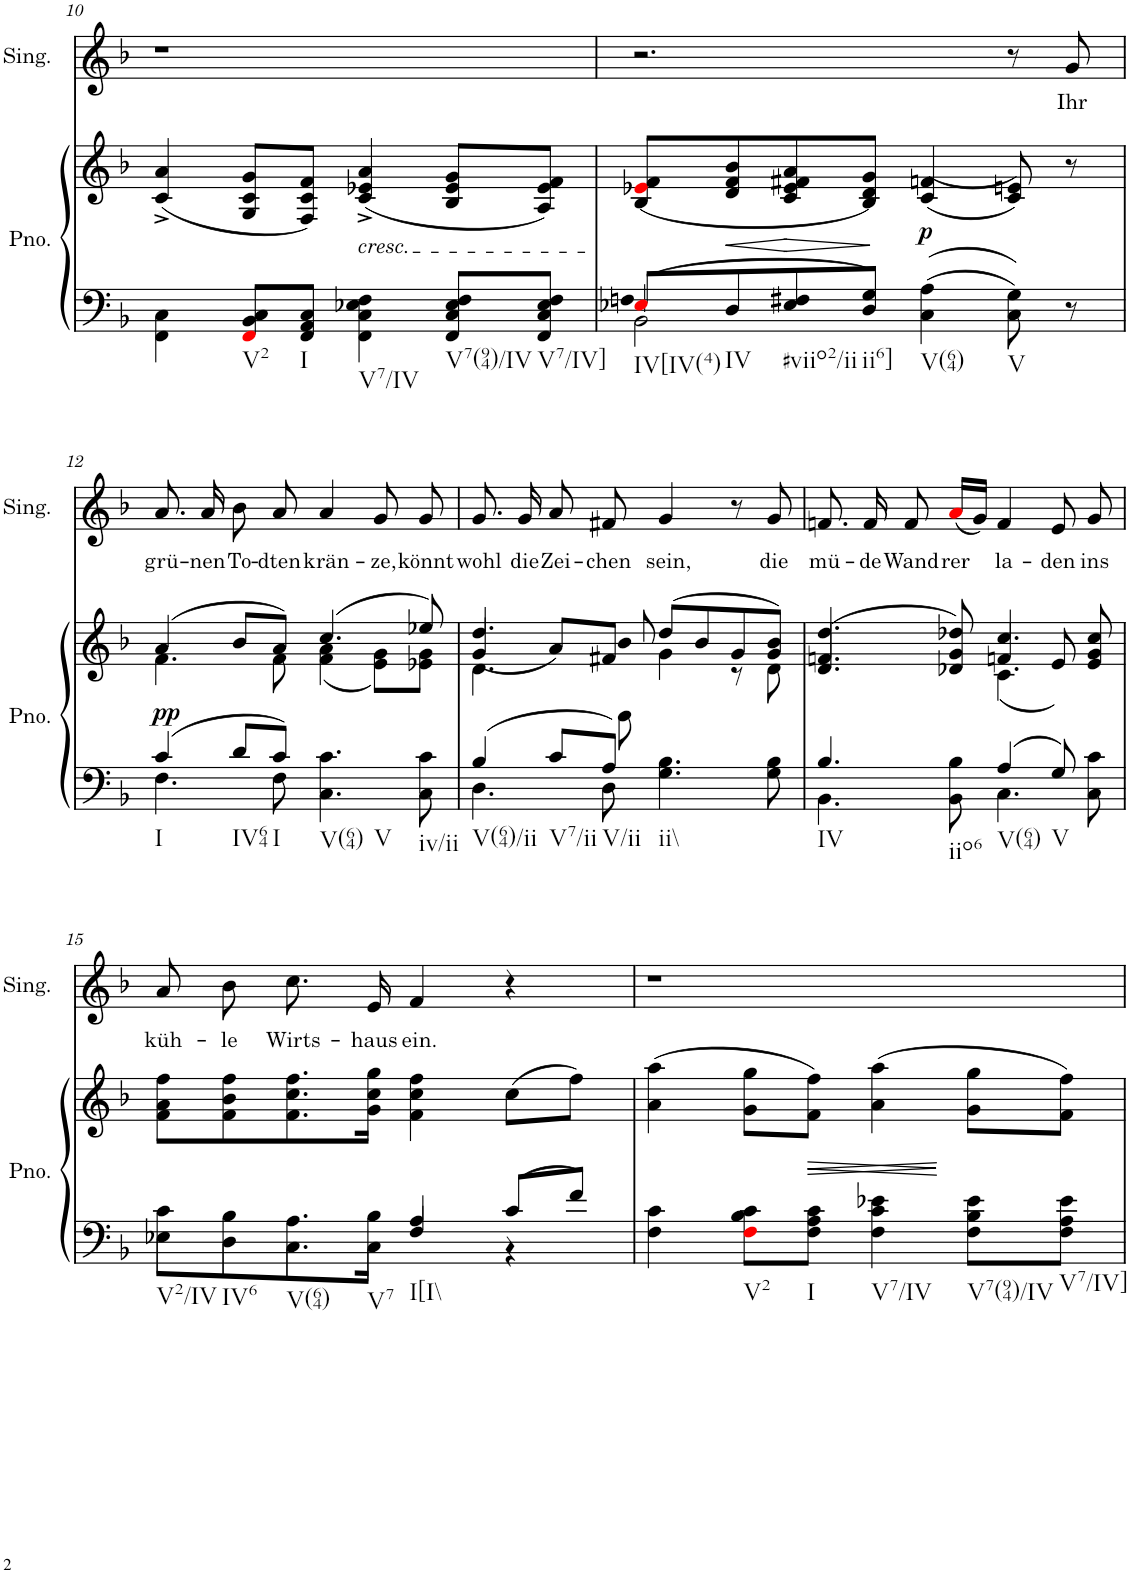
**kern	**kern	**dynam	**kern	**text
*part2	*part2	*part2	*part1	*part1
*staff3	*staff2	*staff2/3	*staff1	*staff1
*I"Pianoforte	*	*	*I"Singstimme	*
*I'Pno.	*	*	*I'Sing.	*
!!LO:PB:g=z
*clefF4	*clefG2	*	*clefG2	*
*k[b-]	*k[b-]	*	*k[b-]	*
*M4/4	*M4/4	*	*M4/4	*
*met(c)	*met(c)	*	*met(c)	*
=10	=10	=10	=10	=10
4FF\ 4C\	(4c/^ 4a/^	.	1r	.
!LO:TX:b:t=V2	!	!	!	!
8FFi/ 8BB-/ 8C/L	8G/ 8c/ 8g/L	.	.	.
!LO:TX:b:t=I	!	!	!	!
8FF/ 8AA/ 8C/J	8F/ 8c/ 8f/J)	.	.	.
!	!LO:TX:b:i:t=cresc.	!	!	!
!LO:TX:b:t=V7/IV	!	!	!	!
4FF\ 4C\ 4E-X\ 4F\	(4c/^ 4e-X/^ 4a/^	.	.	.
!LO:TX:b:t=V7(94)/IV	!	!	!	!
8FF/ 8C/ 8E-/ 8F/L	8B-/ 8e-/ 8g/L	.	.	.
!LO:TX:b:t=V7/IV]	!	!	!	!
8FF/ 8C/ 8E-/ 8F/J	8A/ 8e-/ 8f/J)	.	.	.
=11	=11	=11	=11	=11
*^	*	*	*	*
*	*^	*	*	*	*
!LO:TX:b:t=IV[IV(4)	!	!	!	!	!	!
8E-Xi/L	2BB-\	4Fn/	(8B-/ 8e-Xi/ 8f/L	.	2.r	.
!LO:TX:b:t=IV	!	!	!	!	!	!
!	!	!	!	!LO:HP:b	!	!
8D/	.	.	8d/ 8f/ 8b-/	<	.	.
!LO:TX:b:t=#viio2/ii	!	!	!	!	!	!
!	!	!	!	!LO:HP:n=1:b	!	!
8E-/ 8F#X/	.	4ryy	8c/ 8e-/ 8f#X/ 8a/	[ >	.	.
!LO:TX:b:t=ii6]	!	!	!	!	!	!
8D/ 8G/J	.	.	8B-/ 8d/ 8g/J)	]	.	.
!LO:TX:b:t=V(64)	!	!	!	!	!	!
!	!	!	!	!LO:DY:b	!	!
4C\ 4A\	2ryy	2ryy	((4c/ 4fn/	p	.	.
!LO:TX:b:t=V	!	!	!	!	!	!
8C\ 8G\	.	.	8c/ 8en/))	.	8r	.
!	!	!	!	!	!	!LO:LY:b
8r	.	.	8r	.	8g/	Ihr
*	*v	*v	*	*	*	*
!!LO:LB:g=z
=12	=12	=12	=12	=12	=12
*	*	*^	*	*	*
!LO:TX:b:t=I	!	!	!	!	!	!
!	!	!	!	!LO:DY:b	!	!LO:LY:b
4c/	4.F\	(4a/	4.f\	pp	8.a/	grü-
!	!	!	!	!	!	!LO:LY:b
.	.	.	.	.	16a/	-nen
!LO:TX:b:t=IV64	!	!	!	!	!	!
!	!	!	!	!	!	!LO:LY:b
8d/L	.	8b-/L	.	.	8b-\	To-
!LO:TX:b:t=I	!	!	!	!	!	!
!	!	!	!	!	!	!LO:LY:b
8c/J	8F\	8a/J)	8f\	.	8a/	-dten-
!LO:TX:b:t=V(64)	!	!	!	!	!	!
!LO:TX:b:t=V	!	!	!	!	!	!
!	!	!	!	!	!	!LO:LY:b
4.c\	4.C\	(4.cc/	(4f\ 4a\	.	4a/	-krän-
!	!	!	!	!	!	!LO:LY:b
.	.	.	8e\ 8g\L)	.	8g/	-ze,
!LO:TX:b:t=iv/ii	!	!	!	!	!	!
!	!	!	!	!	!	!LO:LY:b
8c\	8C\	8ee-X/)	8e-X\ 8g\J	.	8g/	könnt
=13	=13	=13	=13	=13	=13	=13
*	*	*	*^	*	*	*
!LO:TX:b:t=V(64)/ii	!	!	!	!	!	!	!
!	!	!	!	!	!	!	!LO:LY:b
4B-/	4.D\	4.dd/	(<4g/	4.d\	.	8.g/	wohl
!	!	!	!	!	!	!	!LO:LY:b
.	.	.	.	.	.	16g/	die
!LO:TX:b:t=V7/ii	!	!	!	!	!	!	!
!	!	!	!	!	!	!	!LO:LY:b
8c/L	.	.	8a/L)	.	.	8a/	Zei-
!LO:TX:b:t=V/ii	!	!	!	!	!	!	!
!	!	!	!	!	!	!	!LO:LY:b
8A/J	8D\	8dd/	8f#X/J	8d\	.	8f#X/	-chen
!LO:TX:b:t=ii\\	!	!	!	!	!	!	!
!	!	!	!	!	!	!	!LO:LY:b
4.G\ 4.B-\	2ryy	(8dd/L	4g\	2ryy	.	4g/	sein,
.	.	8b-/	.	.	.	.	.
.	.	8g/	8r	.	.	8r	.
!	!	!	!	!	!	!	!LO:LY:b
8G\ 8B-\	.	8g/ 8b-/J)	8d\	.	.	8g/	die
=14	=14	=14	=14	=14	=14	=14	=14
!LO:TX:b:t=IV	!	!	!	!	!	!	!
!	!	!	!	!	!	!	!LO:LY:b
4.B-/	4.BB-\	(4.dd/	4.fn/	4.d/	.	8.fn/	mü-
!	!	!	!	!	!	!	!LO:LY:b
.	.	.	.	.	.	16f/	-de
!	!	!	!	!	!	!	!LO:LY:b
.	.	.	.	.	.	8f/	Wand-
!LO:TX:b:t=iio6	!	!	!	!	!	!	!
!	!	!	!	!	!	!	!LO:LY:b
8BB-\ 8B-\	8ryy	8d-X/ 8g/ 8dd-X/)	8ryy	8ryy	.	(16ai/LL	-rer
.	.	.	.	.	.	16g/JJ)	.
!LO:TX:b:t=V(64)	!	!	!	!	!	!	!
!	!	!	!	!	!	!	!LO:LY:b
4A/	4.C\	4.cc/	(4fn/	4.c\	.	4f/	la-
!LO:TX:b:t=V	!	!	!	!	!	!	!
!	!	!	!	!	!	!	!LO:LY:b
8G/	.	.	8e/)	.	.	8e/	-den
!	!	!	!	!	!	!	!LO:LY:b
8C\ 8c\	8ryy	8e/ 8g/ 8cc/	8ryy	8ryy	.	8g/	ins
!!LO:LB:g=z
=15	=15	=15	=15	=15	=15	=15	=15
!LO:TX:b:t=V2/IV	!	!	!	!	!	!	!
!	!	!	!	!	!	!	!LO:LY:b
*	*	*v	*v	*v	*	*	*
8c\L	8E-X\L	8f\ 8a\ 8ff\L	.	8a/	küh-
!LO:TX:b:t=IV6	!	!	!	!	!
!	!	!	!	!	!LO:LY:b
8B-\	8D\	8f\ 8b-\ 8ff\	.	8b-\	-le
!LO:TX:b:t=V(64)	!	!	!	!	!
!	!	!	!	!	!LO:LY:b
8.A\	8.C\	8.f\ 8.cc\ 8.ff\	.	8.cc\	Wirts-
!LO:TX:b:t=V7	!	!	!	!	!
!	!	!	!	!	!LO:LY:b
16B-\Jk	16C\Jk	16g\ 16cc\ 16gg\Jk	.	16e/	-haus
!LO:TX:b:t=I[I\\	!	!	!	!	!
!	!	!	!	!	!LO:LY:b
4A/	4F/	4f\ 4cc\ 4ff\	.	4f/	ein.
8c/L	4r	(8cc\L	.	4r	.
8f/J	.	8ff\J)	.	.	.
*v	*v	*	*	*	*
=16	=16	=16	=16	=16
4F\ 4c\	(4a\ 4aa\	.	1r	.
!LO:TX:b:t=V2	!	!	!	!
8Fi\ 8B-\ 8c\L	8g\ 8gg\L	.	.	.
!LO:TX:b:t=I	!	!	!	!
!	!	!LO:HP:b	!	!
!	!	!LO:HP:n=1:b	!	!
8F\ 8A\ 8c\J	8f\ 8ff\J)	< >	.	.
!LO:TX:b:t=V7/IV	!	!	!	!
4F\ 4c\ 4e-X\	(4a\ 4aa\	[	.	.
!LO:TX:b:t=V7(94)/IV	!	!	!	!
8F\ 8B-\ 8e-\L	8g\ 8gg\L	]	.	.
!LO:TX:b:t=V7/IV]	!	!	!	!
8F\ 8A\ 8e-\J	8f\ 8ff\J)	.	.	.
=	=	=	=	=
*-	*-	*-	*-	*-
